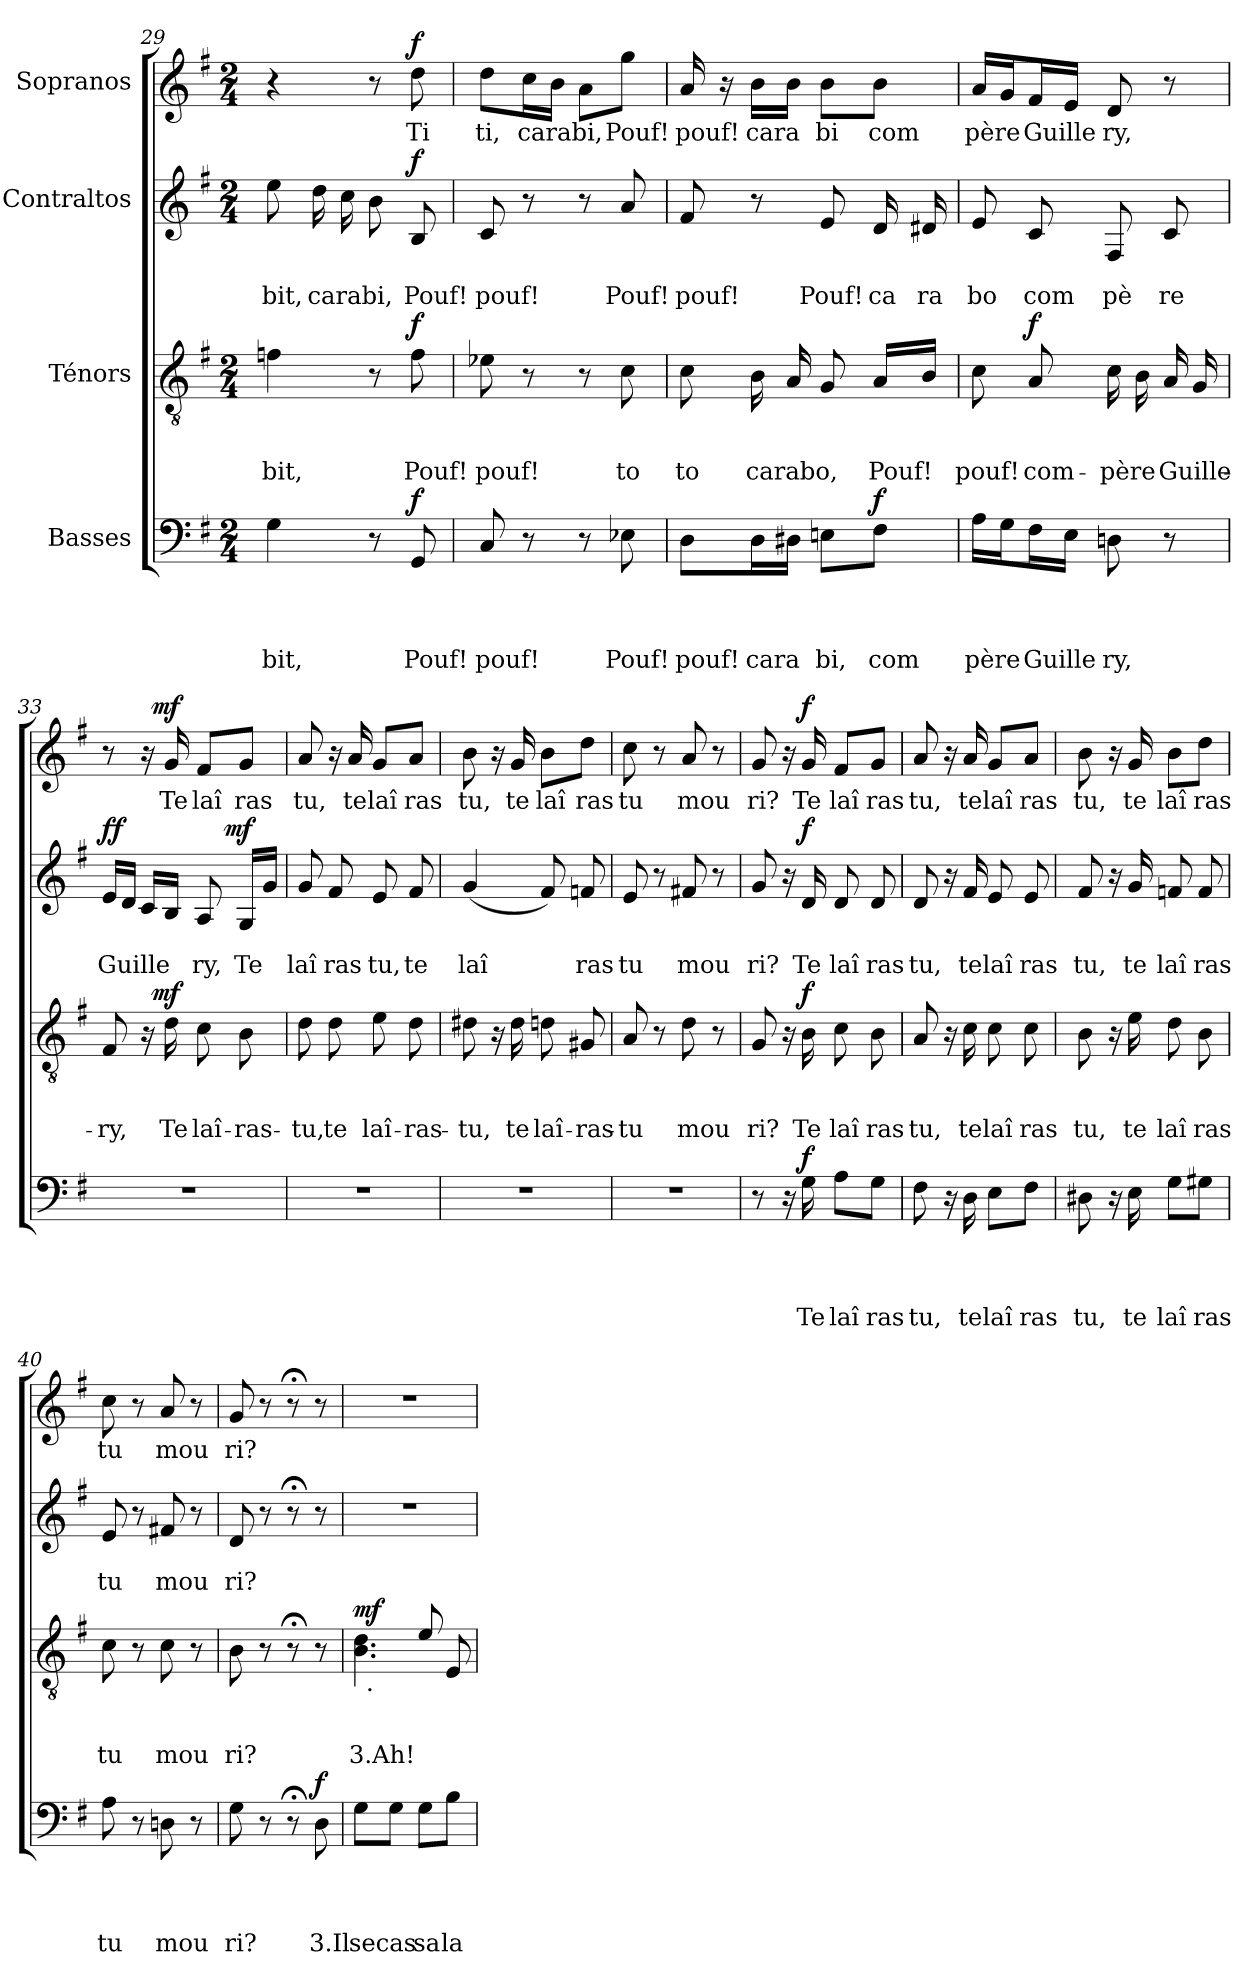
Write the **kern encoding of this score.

**kern	**text	**text	**text	**text	**dynam	**kern	**text	**text	**text	**dynam	**kern	**text	**text	**dynam	**kern	**text	**dynam
*part4	*part4	*part4	*part4	*part4	*part4	*part3	*part3	*part3	*part3	*part3	*part2	*part2	*part2	*part2	*part1	*part1	*part1
*staff4	*staff4	*staff4	*staff4	*staff4	*staff4	*staff3	*staff3	*staff3	*staff3	*staff3	*staff2	*staff2	*staff2	*staff2	*staff1	*staff1	*staff1
*I"Basses	*	*	*	*	*	*I"Ténors	*	*	*	*	*I"Contraltos	*	*	*	*I"Sopranos	*	*
*clefF4	*	*	*	*	*	*clefGv2	*	*	*	*	*clefG2	*	*	*	*clefG2	*	*
*k[f#]	*	*	*	*	*	*k[f#]	*	*	*	*	*k[f#]	*	*	*	*k[f#]	*	*
*G:	*	*	*	*	*	*G:	*	*	*	*	*G:	*	*	*	*G:	*	*
*M2/4	*	*	*	*	*	*M2/4	*	*	*	*	*M2/4	*	*	*	*M2/4	*	*
=29	=29	=29	=29	=29	=29	=29	=29	=29	=29	=29	=29	=29	=29	=29	=29	=29	=29
!	!	!	!	!LO:LY:b	!	!	!	!	!LO:LY:b	!	!	!	!LO:LY:b	!	!	!	!
4G\	.	.	.	bit,	.	4fn\	.	.	bit,	.	8ee\	.	bit,	.	4r	.	.
!	!	!	!	!	!	!	!	!	!	!	!	!	!LO:LY:b	!	!	!	!
.	.	.	.	.	.	.	.	.	.	.	16dd\	.	carabi,	.	.	.	.
.	.	.	.	.	.	.	.	.	.	.	16cc\	.	.	.	.	.	.
8r	.	.	.	.	.	8r	.	.	.	.	8b\	.	.	.	8r	.	.
!	!	!	!	!LO:LY:b	!LO:DY:a	!	!	!	!LO:LY:b	!LO:DY:a	!	!	!LO:LY:b	!LO:DY:a	!	!LO:LY:b	!LO:DY:a
8GG/	.	.	.	Pouf!	f	8f\	.	.	Pouf!	f	8B/	.	Pouf!	f	8dd\	Ti	f
=30	=30	=30	=30	=30	=30	=30	=30	=30	=30	=30	=30	=30	=30	=30	=30	=30	=30
!	!	!	!	!LO:LY:b	!	!	!	!	!LO:LY:b	!	!	!	!LO:LY:b	!	!	!LO:LY:b	!
8C/	.	.	.	pouf!	.	8e-X\	.	.	pouf!	.	8c/	.	pouf!	.	8dd\L	ti,	.
!	!	!	!	!	!	!	!	!	!	!	!	!	!	!	!	!LO:LY:b	!
8r	.	.	.	.	.	8r	.	.	.	.	8r	.	.	.	16cc\L	carabi,	.
.	.	.	.	.	.	.	.	.	.	.	.	.	.	.	16b\JJ	.	.
8r	.	.	.	.	.	8r	.	.	.	.	8r	.	.	.	8a\L	.	.
!	!	!	!	!LO:LY:b	!	!	!	!	!LO:LY:b	!	!	!	!LO:LY:b	!	!	!LO:LY:b	!
8E-X\	.	.	.	Pouf!	.	8c\	.	.	to	.	8a/	.	Pouf!	.	8gg\J	Pouf!	.
!!LO:PB:g=z
=31	=31	=31	=31	=31	=31	=31	=31	=31	=31	=31	=31	=31	=31	=31	=31	=31	=31
!	!	!	!	!LO:LY:b	!	!	!	!	!LO:LY:b	!	!	!	!LO:LY:b	!	!	!LO:LY:b	!
8D\L	.	.	.	pouf!	.	8c\	.	.	to	.	8f#/	.	pouf!	.	16a/	pouf!	.
.	.	.	.	.	.	.	.	.	.	.	.	.	.	.	16ra	.	.
!	!	!	!	!LO:LY:b	!	!	!	!	!LO:LY:b	!	!	!	!	!	!	!LO:LY:b	!
16D\L	.	.	.	cara	.	16B\	.	.	carabo,	.	8r	.	.	.	16b\LL	cara	.
16D#X\JJ	.	.	.	.	.	16A/	.	.	.	.	.	.	.	.	16b\JJ	.	.
!	!	!	!	!LO:LY:b	!	!	!	!	!	!	!	!	!LO:LY:b	!	!	!LO:LY:b	!
8En\L	.	.	.	bi,	.	8G/	.	.	.	.	8e/	.	Pouf!	.	8b\L	bi	.
!	!	!	!	!LO:LY:b	!LO:DY:a	!	!	!	!LO:LY:b	!	!	!	!LO:LY:b	!	!	!LO:LY:b	!
8F#\J	.	.	.	com	f	16A/LL	.	.	Pouf!	.	16d/	.	ca	.	8b\J	com	.
!	!	!	!	!	!	!	!	!	!	!	!	!	!LO:LY:b	!	!	!	!
.	.	.	.	.	.	16B/JJ	.	.	.	.	16d#X/	.	ra	.	.	.	.
=32	=32	=32	=32	=32	=32	=32	=32	=32	=32	=32	=32	=32	=32	=32	=32	=32	=32
!	!	!	!	!LO:LY:b	!	!	!	!	!LO:LY:b	!	!	!	!LO:LY:b	!	!	!LO:LY:b	!
16A\LL	.	.	.	père	.	8c\	.	.	pouf!	.	8e/	.	bo	.	16a/LL	père	.
16G\J	.	.	.	.	.	.	.	.	.	.	.	.	.	.	16g/J	.	.
!	!	!	!	!LO:LY:b	!	!	!	!	!LO:LY:b	!LO:DY:a	!	!	!LO:LY:b	!	!	!LO:LY:b	!
16F#\L	.	.	.	Guille	.	8A/	.	.	com-	f	8c/	.	com	.	16f#/L	Guille	.
16E\JJ	.	.	.	.	.	.	.	.	.	.	.	.	.	.	16e/JJ	.	.
!	!	!	!	!LO:LY:b	!	!	!	!	!LO:LY:b	!	!	!	!LO:LY:b	!	!	!LO:LY:b	!
8Dn\	.	.	.	ry,	.	16c\	.	.	-père	.	8F#/	.	pè	.	8d/	ry,	.
.	.	.	.	.	.	16B\	.	.	.	.	.	.	.	.	.	.	.
!	!	!	!	!	!	!	!	!	!LO:LY:b	!	!	!	!LO:LY:b	!	!	!	!
8r	.	.	.	.	.	16A/	.	.	Guille-	.	8c/	.	re	.	8r	.	.
.	.	.	.	.	.	16G/	.	.	.	.	.	.	.	.	.	.	.
=33	=33	=33	=33	=33	=33	=33	=33	=33	=33	=33	=33	=33	=33	=33	=33	=33	=33
!LO:N:vis=1	!	!	!	!	!	!	!	!	!LO:LY:b	!	!	!	!LO:LY:b	!LO:DY:a	!	!	!
*	*	*	*	*	*	*^	*	*	*	*	*^	*	*	*	*^	*	*
2r	.	.	.	.	.	8F#/	8ryy	.	.	-ry,	.	16e/LL	4ryy	.	Guille	ff	8r	8ryy	.	.
.	.	.	.	.	.	.	.	.	.	.	.	16d/JJ	.	.	.	.	.	.	.	.
.	.	.	.	.	.	16rA	32ryy	.	.	.	.	16c/LL	.	.	.	.	16ra	32ryy	.	.
!	!	!	!	!	!	!	!	!	!	!	!LO:DY:a	!	!	!	!	!	!	!	!	!LO:DY:a
.	.	.	.	.	.	.	4ryy	.	.	.	mf	.	.	.	.	.	.	4ryy	.	mf
!	!	!	!	!	!	!	!	!	!	!LO:LY:b	!	!	!	!	!	!	!	!	!LO:LY:b	!
.	.	.	.	.	.	16d\	.	.	.	Te	.	16B/JJ	.	.	.	.	16g/	.	Te	.
!	!	!	!	!	!	!	!	!	!	!LO:LY:b	!	!	!	!	!LO:LY:b	!	!	!	!LO:LY:b	!
.	.	.	.	.	.	8c\	.	.	.	laî-	.	8A/	16.ryy	.	ry,	.	8f#/L	.	laî	.
!	!	!	!	!	!	!	!	!	!	!	!	!	!	!	!	!LO:DY:a	!	!	!	!
.	.	.	.	.	.	.	.	.	.	.	.	.	8ryy	.	.	mf	.	.	.	.
!	!	!	!	!	!	!	!	!	!	!LO:LY:b	!	!	!	!	!LO:LY:b	!	!	!	!LO:LY:b	!
.	.	.	.	.	.	8B\	.	.	.	-ras-	.	16G/LL	.	.	Te	.	8g/J	.	ras	.
.	.	.	.	.	.	.	16.ryy	.	.	.	.	.	.	.	.	.	.	16.ryy	.	.
.	.	.	.	.	.	.	.	.	.	.	.	16g/JJ	.	.	.	.	.	.	.	.
.	.	.	.	.	.	.	.	.	.	.	.	.	32ryy	.	.	.	.	.	.	.
=34	=34	=34	=34	=34	=34	=34	=34	=34	=34	=34	=34	=34	=34	=34	=34	=34	=34	=34	=34	=34
!LO:N:vis=1	!	!	!	!	!	!	!	!	!	!LO:LY:b	!	!	!	!	!LO:LY:b	!	!	!	!LO:LY:b	!
*	*	*	*	*	*	*v	*v	*	*	*	*	*	*	*	*	*	*v	*v	*	*
*	*	*	*	*	*	*	*	*	*	*	*v	*v	*	*	*	*	*	*
2r	.	.	.	.	.	8d\	.	.	-tu,	.	8g/	.	laî	.	8a/	tu,	.
!	!	!	!	!	!	!	!	!	!LO:LY:b	!	!	!	!LO:LY:b	!	!	!	!
.	.	.	.	.	.	8d\	.	.	te	.	8f#/	.	ras	.	16ra	.	.
!	!	!	!	!	!	!	!	!	!	!	!	!	!	!	!	!LO:LY:b	!
.	.	.	.	.	.	.	.	.	.	.	.	.	.	.	16a/	te	.
!	!	!	!	!	!	!	!	!	!LO:LY:b	!	!	!	!LO:LY:b	!	!	!LO:LY:b	!
.	.	.	.	.	.	8e\	.	.	laî-	.	8e/	.	tu,	.	8g/L	laî	.
!	!	!	!	!	!	!	!	!	!LO:LY:b	!	!	!	!LO:LY:b	!	!	!LO:LY:b	!
.	.	.	.	.	.	8d\	.	.	-ras-	.	8f#/	.	te	.	8a/J	ras	.
=35	=35	=35	=35	=35	=35	=35	=35	=35	=35	=35	=35	=35	=35	=35	=35	=35	=35
!LO:N:vis=1	!	!	!	!	!	!	!	!	!LO:LY:b	!	!	!	!LO:LY:b	!	!	!LO:LY:b	!
2r	.	.	.	.	.	8d#X\	.	.	-tu,	.	(<4g/	.	laî	.	8b\	tu,	.
.	.	.	.	.	.	16rA	.	.	.	.	.	.	.	.	16ra	.	.
!	!	!	!	!	!	!	!	!	!LO:LY:b	!	!	!	!	!	!	!LO:LY:b	!
.	.	.	.	.	.	16d#\	.	.	te	.	.	.	.	.	16g/	te	.
!	!	!	!	!	!	!	!	!	!LO:LY:b	!	!	!	!	!	!	!LO:LY:b	!
.	.	.	.	.	.	8dn\	.	.	laî-	.	8f#/)	.	.	.	8b\L	laî	.
!	!	!	!	!	!	!	!	!	!LO:LY:b	!	!	!	!LO:LY:b	!	!	!LO:LY:b	!
.	.	.	.	.	.	8G#X/	.	.	-ras-	.	8fn/	.	ras	.	8dd\J	ras	.
!!LO:LB:g=z
=36	=36	=36	=36	=36	=36	=36	=36	=36	=36	=36	=36	=36	=36	=36	=36	=36	=36
!LO:N:vis=1	!	!	!	!	!	!	!	!	!LO:LY:b	!	!	!	!LO:LY:b	!	!	!LO:LY:b	!
2r	.	.	.	.	.	8A/	.	.	-tu	.	8e/	.	tu	.	8cc\	tu	.
.	.	.	.	.	.	8r	.	.	.	.	8r	.	.	.	8r	.	.
!	!	!	!	!	!	!	!	!	!LO:LY:b	!	!	!	!LO:LY:b	!	!	!LO:LY:b	!
.	.	.	.	.	.	8d\	.	.	mou	.	8f#X/	.	mou	.	8a/	mou	.
.	.	.	.	.	.	8r	.	.	.	.	8r	.	.	.	8r	.	.
=37	=37	=37	=37	=37	=37	=37	=37	=37	=37	=37	=37	=37	=37	=37	=37	=37	=37
!	!	!	!	!	!	!	!	!	!LO:LY:b	!	!	!	!LO:LY:b	!	!	!LO:LY:b	!
8r	.	.	.	.	.	8G/	.	.	ri?	.	8g/	.	ri?	.	8g/	ri?	.
16rC	.	.	.	.	.	16rA	.	.	.	.	16ra	.	.	.	16ra	.	.
!	!	!	!	!LO:LY:b	!LO:DY:a	!	!	!	!LO:LY:b	!LO:DY:a	!	!	!LO:LY:b	!LO:DY:a	!	!LO:LY:b	!LO:DY:a
16G\	.	.	.	Te	f	16B\	.	.	Te	f	16d/	.	Te	f	16g/	Te	f
!	!	!	!	!LO:LY:b	!	!	!	!	!LO:LY:b	!	!	!	!LO:LY:b	!	!	!LO:LY:b	!
8A\L	.	.	.	laî	.	8c\	.	.	laî	.	8d/	.	laî	.	8f#/L	laî	.
!	!	!	!	!LO:LY:b	!	!	!	!	!LO:LY:b	!	!	!	!LO:LY:b	!	!	!LO:LY:b	!
8G\J	.	.	.	ras	.	8B\	.	.	ras	.	8d/	.	ras	.	8g/J	ras	.
=38	=38	=38	=38	=38	=38	=38	=38	=38	=38	=38	=38	=38	=38	=38	=38	=38	=38
!	!	!	!	!LO:LY:b	!	!	!	!	!LO:LY:b	!	!	!	!LO:LY:b	!	!	!LO:LY:b	!
8F#\	.	.	.	tu,	.	8A/	.	.	tu,	.	8d/	.	tu,	.	8a/	tu,	.
16rC	.	.	.	.	.	16rA	.	.	.	.	16ra	.	.	.	16ra	.	.
!	!	!	!	!LO:LY:b	!	!	!	!	!LO:LY:b	!	!	!	!LO:LY:b	!	!	!LO:LY:b	!
16D\	.	.	.	te	.	16c\	.	.	te	.	16f#/	.	te	.	16a/	te	.
!	!	!	!	!LO:LY:b	!	!	!	!	!LO:LY:b	!	!	!	!LO:LY:b	!	!	!LO:LY:b	!
8E\L	.	.	.	laî	.	8c\	.	.	laî	.	8e/	.	laî	.	8g/L	laî	.
!	!	!	!	!LO:LY:b	!	!	!	!	!LO:LY:b	!	!	!	!LO:LY:b	!	!	!LO:LY:b	!
8F#\J	.	.	.	ras	.	8c\	.	.	ras	.	8e/	.	ras	.	8a/J	ras	.
=39	=39	=39	=39	=39	=39	=39	=39	=39	=39	=39	=39	=39	=39	=39	=39	=39	=39
!	!	!	!	!LO:LY:b	!	!	!	!	!LO:LY:b	!	!	!	!LO:LY:b	!	!	!LO:LY:b	!
8D#X\	.	.	.	tu,	.	8B\	.	.	tu,	.	8f#/	.	tu,	.	8b\	tu,	.
16rC	.	.	.	.	.	16rA	.	.	.	.	16ra	.	.	.	16ra	.	.
!	!	!	!	!LO:LY:b	!	!	!	!	!LO:LY:b	!	!	!	!LO:LY:b	!	!	!LO:LY:b	!
16E\	.	.	.	te	.	16e\	.	.	te	.	16g/	.	te	.	16g/	te	.
!	!	!	!	!LO:LY:b	!	!	!	!	!LO:LY:b	!	!	!	!LO:LY:b	!	!	!LO:LY:b	!
8G\L	.	.	.	laî	.	8d\	.	.	laî	.	8fn/	.	laî	.	8b\L	laî	.
!	!	!	!	!LO:LY:b	!	!	!	!	!LO:LY:b	!	!	!	!LO:LY:b	!	!	!LO:LY:b	!
8G#X\J	.	.	.	ras	.	8B\	.	.	ras	.	8f/	.	ras	.	8dd\J	ras	.
=40	=40	=40	=40	=40	=40	=40	=40	=40	=40	=40	=40	=40	=40	=40	=40	=40	=40
!	!	!	!	!LO:LY:b	!	!	!	!	!LO:LY:b	!	!	!	!LO:LY:b	!	!	!LO:LY:b	!
8A\	.	.	.	tu	.	8c\	.	.	tu	.	8e/	.	tu	.	8cc\	tu	.
8r	.	.	.	.	.	8r	.	.	.	.	8r	.	.	.	8r	.	.
!	!	!	!	!LO:LY:b	!	!	!	!	!LO:LY:b	!	!	!	!LO:LY:b	!	!	!LO:LY:b	!
8Dn\	.	.	.	mou	.	8c\	.	.	mou	.	8f#X/	.	mou	.	8a/	mou	.
8r	.	.	.	.	.	8r	.	.	.	.	8r	.	.	.	8r	.	.
=41	=41	=41	=41	=41	=41	=41	=41	=41	=41	=41	=41	=41	=41	=41	=41	=41	=41
!	!	!	!	!LO:LY:b	!	!	!	!	!LO:LY:b	!	!	!	!LO:LY:b	!	!	!LO:LY:b	!
8G\	.	.	.	ri?	.	8B\	.	.	ri?	.	8d/	.	ri?	.	8g/	ri?	.
8r	.	.	.	.	.	8r	.	.	.	.	8r	.	.	.	8r	.	.
8r;<	.	.	.	.	.	8r;<	.	.	.	.	8r;<	.	.	.	8r;<	.	.
!	!	!	!	!LO:LY:b:rj	!LO:DY:a	!	!	!	!	!	!	!	!	!	!	!	!
8D\	.	.	.	3.Il	f	8r	.	.	.	.	8r	.	.	.	8r	.	.
!!LO:PB:g=z
=42	=42	=42	=42	=42	=42	=42	=42	=42	=42	=42	=42	=42	=42	=42	=42	=42	=42
!	!	!	!	!LO:LY:b	!	!	!	!	!LO:LY:b:rj	!LO:DY:a	!LO:N:vis=1	!	!	!	!LO:N:vis=1	!	!
*	*	*	*	*	*	*^	*	*	*	*	*	*	*	*	*	*	*
*	*	*	*	*	*	*	*^	*	*	*	*	*	*	*	*	*	*	*
8G\L	.	.	.	se	.	32ryy	4.B\ 4.d\	4ryy	.	.	3.Ah!	mf	2r	.	.	.	2r	.	.
!	!	!	!	!	!	!LO:TX:b:t=.	!	!	!	!	!	!	!	!	!	!	!	!	!
.	.	.	.	.	.	4...ryy	.	.	.	.	.	.	.	.	.	.	.	.	.
!	!	!	!	!LO:LY:b	!	!	!	!	!	!	!	!	!	!	!	!	!	!	!
8G\J	.	.	.	cas	.	.	.	.	.	.	.	.	.	.	.	.	.	.	.
!	!	!	!	!LO:LY:b	!	!	!	!	!	!	!	!	!	!	!	!	!	!	!
8G\L	.	.	.	sa	.	.	.	8e/	.	.	.	.	.	.	.	.	.	.	.
!	!	!	!	!LO:LY:b	!	!	!	!	!	!	!	!	!	!	!	!	!	!	!
8B\J	.	.	.	la	.	.	8ryy	8E/	.	.	.	.	.	.	.	.	.	.	.
*	*	*	*	*	*	*v	*v	*v	*	*	*	*	*	*	*	*	*	*	*
=	=	=	=	=	=	=	=	=	=	=	=	=	=	=	=	=	=
*-	*-	*-	*-	*-	*-	*-	*-	*-	*-	*-	*-	*-	*-	*-	*-	*-	*-
